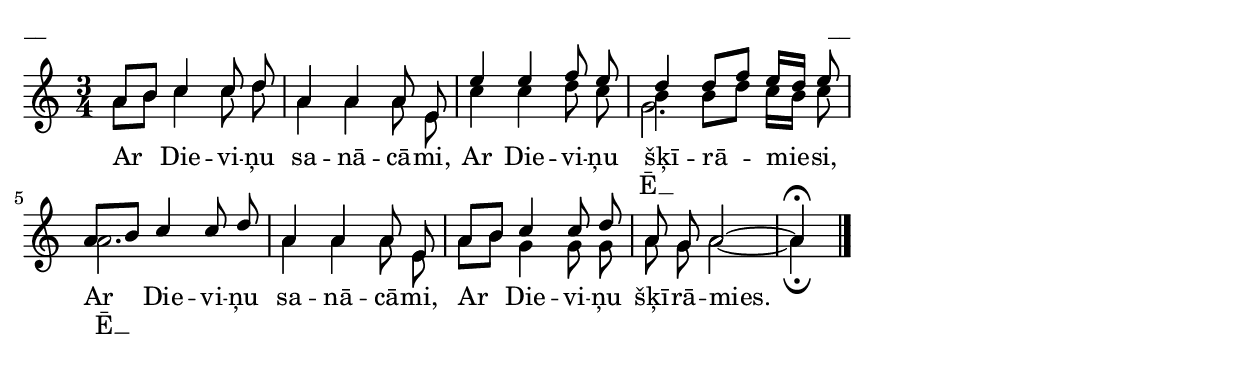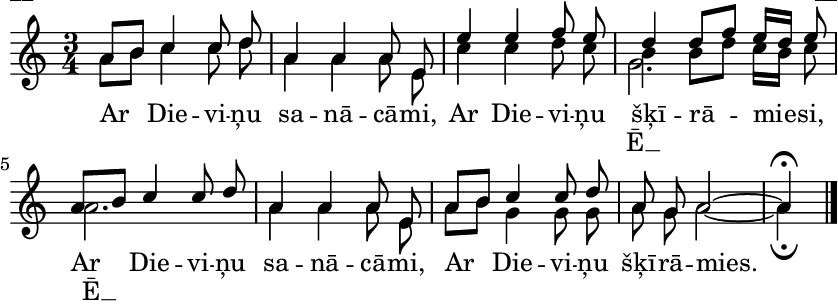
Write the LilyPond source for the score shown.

\version "2.13.18"
#(ly:set-option 'crop #t)

%\header {
%    title = "Ar Dieviņu sanācām"
%}
\paper {
line-width = 14\cm
left-margin = 0.4\cm
between-system-padding = 0.1\cm
between-system-space = 0.1\cm
}
\layout {
indent = #0
ragged-last = ##f
}


voiceA = \relative c'' {
\clef "treble"
\key a \minor
\time 3/4
a8[ b] c4 c8 d | a4 a a8 e |
e'4 e f8 e | d4 d8[ f] e16[ d] e8 |
a,8[ b] c4 c8 d | a4 a a8 e |
a8[ b] c4 c8 d | a8 g a2~ |
a4\fermata
\bar "|."
} 

lyricA = \lyricmode {
Ar Die -- vi -- ņu sa -- nā -- cā -- mi, 
Ar Die -- vi -- ņu šķī -- rā -- mie -- si, 
Ar Die -- vi -- ņu sa -- nā -- cā -- mi, 
Ar Die -- vi -- ņu šķī -- rā -- mies.
}

voiceB = \relative c'' {
\clef "treble"
\key a \minor
\time 3/4
a8[ b] c4 c8 d |
a4 a a8 e |
c'4 c d8 c |
b4 b8[ d] c16[ b] c8 |
s2. |
a4 a a8 e |
a8[ b] g4 g8 g |
a8 g a2~ |
a4\fermata
}

voiceD = \relative c'' {
\clef "treble"
\key a \minor
\time 3/4
s2. | s2. | s2. |g2. | a2. 
}

lyricD = \lyricmode {
Ē __ Ē __
}

fullScore = <<
\new Staff {
<<
\new Voice = "voiceA" { \voiceOne \autoBeamOff \voiceA }
\new Lyrics \lyricsto "voiceA" \lyricA
\new Voice = "voiceB" { \voiceTwo \autoBeamOff \voiceB }
\new Voice = "voiceD" { \voiceFour \autoBeamOff \voiceD }
\new Lyrics \lyricsto "voiceD" \lyricD
>>
}
>>

\score {
\fullScore
\header { piece = "__" opus = "__" }
}
\markup { \with-color #(x11-color 'white) \sans \smaller "__" }
\score {
\unfoldRepeats
\fullScore
\midi {
\context { \Staff \remove "Staff_performer" }
\context { \Voice \consists "Staff_performer" }
}
}


